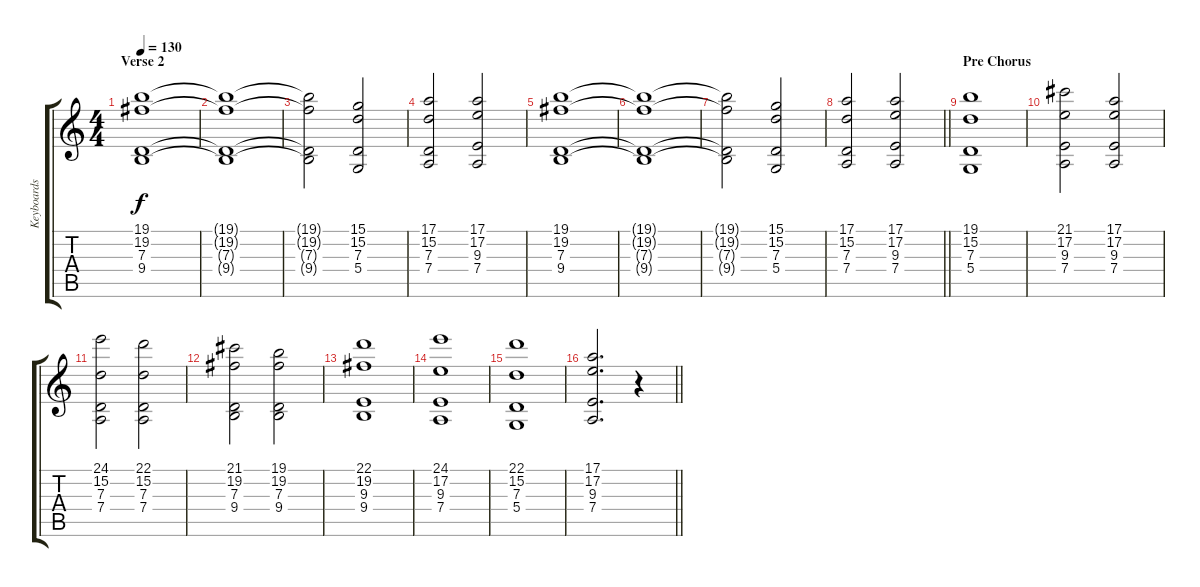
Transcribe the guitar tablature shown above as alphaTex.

\track ("Keyboards - Vadim Pruzhanov" "Keyboards ") {instrument stringensemble1}
\staff {score tabs}
\tuning (E4 B3 G3 D3 A2 E2) {hide}
\ts (4 4)
\section ("" "Verse 2")
\tempo 130
\clef g2
\ks c
(19.1 19.2 7.3 9.4).1{dy f} |
(19.1{t} 19.2{t} 7.3{t} 9.4{t}).1 |
(19.1{t} 19.2{t} 7.3{t} 9.4{t}).2 (15.1 15.2 7.3 5.4).2 |
(17.1 15.2 7.3 7.4).2 (17.1 17.2 9.3 7.4).2 |
(19.1 19.2 7.3 9.4).1 |
(19.1{t} 19.2{t} 7.3{t} 9.4{t}).1 |
(19.1{t} 19.2{t} 7.3{t} 9.4{t}).2 (15.1 15.2 7.3 5.4).2 |
\barLineRight lightlight
(17.1 15.2 7.3 7.4).2 (17.1 17.2 9.3 7.4).2 |
\section ("" "Pre Chorus")
(19.1 15.2 7.3 5.4).1 |
(21.1 17.2 9.3 7.4).2 (17.1 17.2 9.3 7.4).2 |
(24.1 15.2 7.3 7.4).2 (22.1 15.2 7.3 7.4).2 |
(21.1 19.2 7.3 9.4).2 (19.1 19.2 7.3 9.4).2 |
(22.1 19.2 9.3 9.4).1 |
(24.1 17.2 9.3 7.4).1 |
(22.1 15.2 7.3 5.4).1 |
\barLineRight lightlight
(17.1 17.2 9.3 7.4).2{d} r.4
